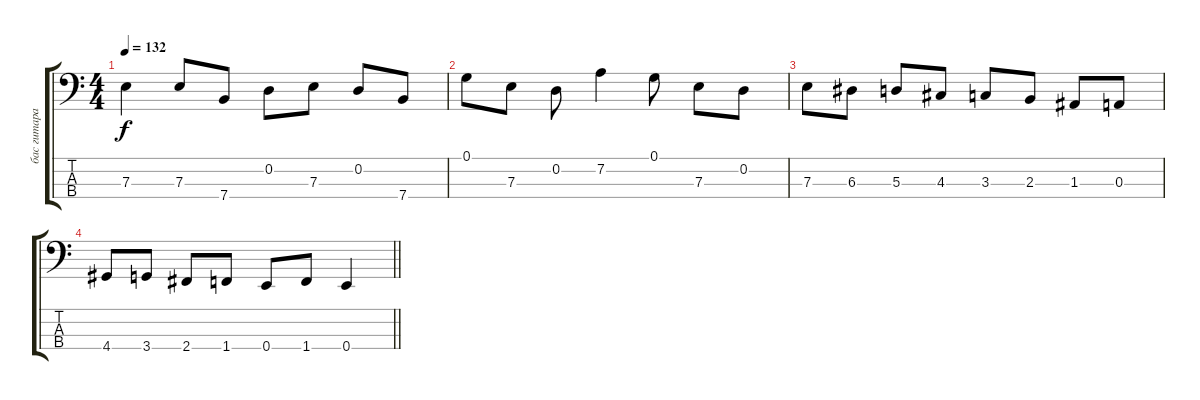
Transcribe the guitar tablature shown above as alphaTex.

\track ("бас гитара" "бас гитара") {instrument electricbassfinger}
\staff {score tabs}
\tuning (G2 D2 A1 E1) {hide}
\ts (4 4)
\tempo 132
\clef f4
\ks c
7.3.4{dy f} 7.3.8 7.4.8 0.2.8 7.3.8 0.2.8 7.4.8 |
0.1.8 7.3.8 0.2.8 7.2.4 0.1.8 7.3.8 0.2.8 |
7.3.8 6.3.8 5.3.8 4.3.8 3.3.8 2.3.8 1.3.8 0.3.8 |
\barLineRight lightlight
4.4.8 3.4.8 2.4.8 1.4.8 0.4.8 1.4.8 0.4.4
